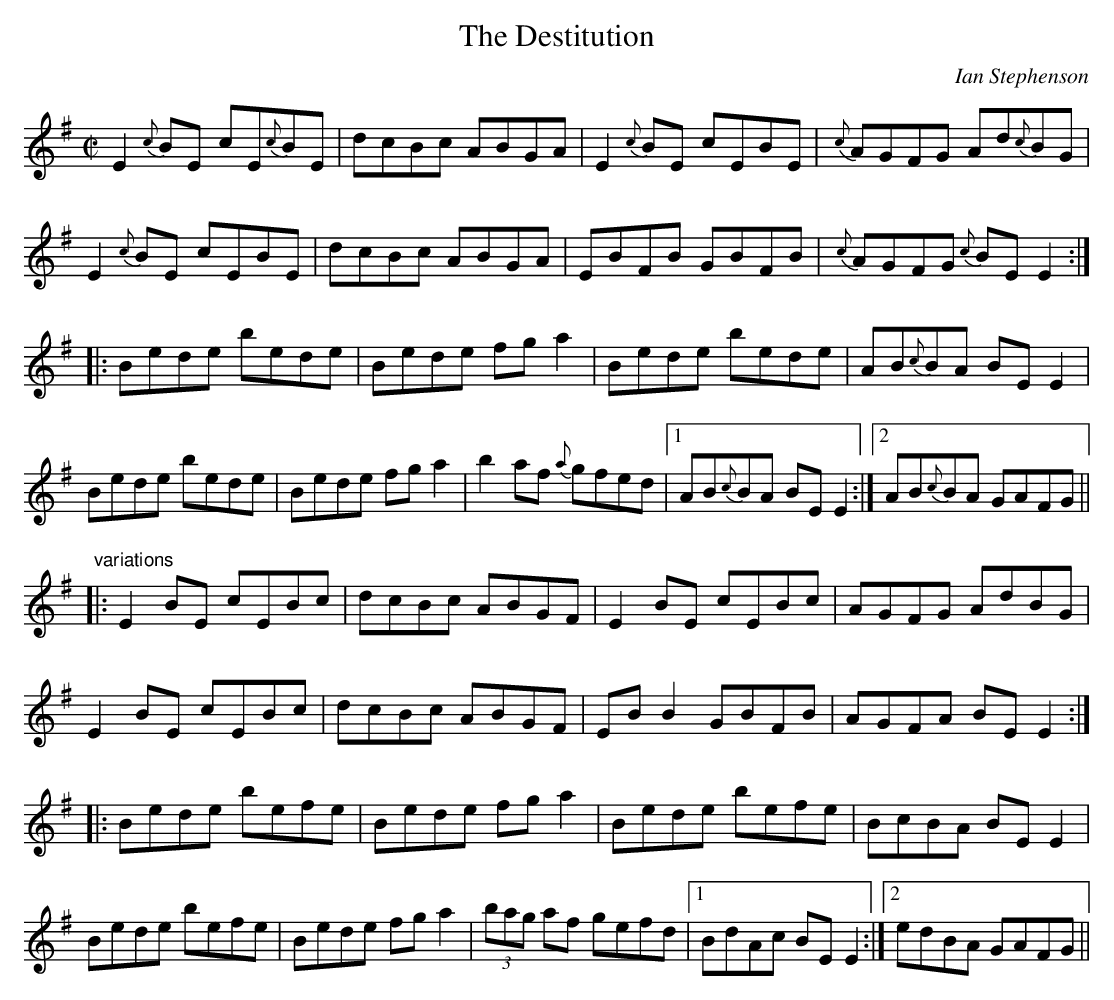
X:1
T:Destitution, The
C:Ian Stephenson
M:C|
K:Em
E2{c}BE cE{c}BE|dcBc ABGA|E2{c}BE cEBE|{c}AGFG Ad{c}BG|
E2{c}BE cEBE|dcBc ABGA|EBFB GBFB|{c}AGFG {c}BEE2:|
|:Bede bede|Bede fga2|Bede bede|AB{c}BA BEE2|
Bede bede|Bede fga2|b2af {a}gfed|1 AB{c}BA BEE2:|2 AB{c}BA GAFG||
"variations"
|:E2BE cEBc|dcBc ABGF|E2BE cEBc|AGFG AdBG|
E2BE cEBc|dcBc ABGF|EBB2 GBFB|AGFA BEE2:|
|:Bede befe|Bede fga2|Bede befe|BcBA BEE2|
Bede befe|Bede fga2|(3bag af gefd|1 BdAc BEE2:|2 edBA GAFG||
